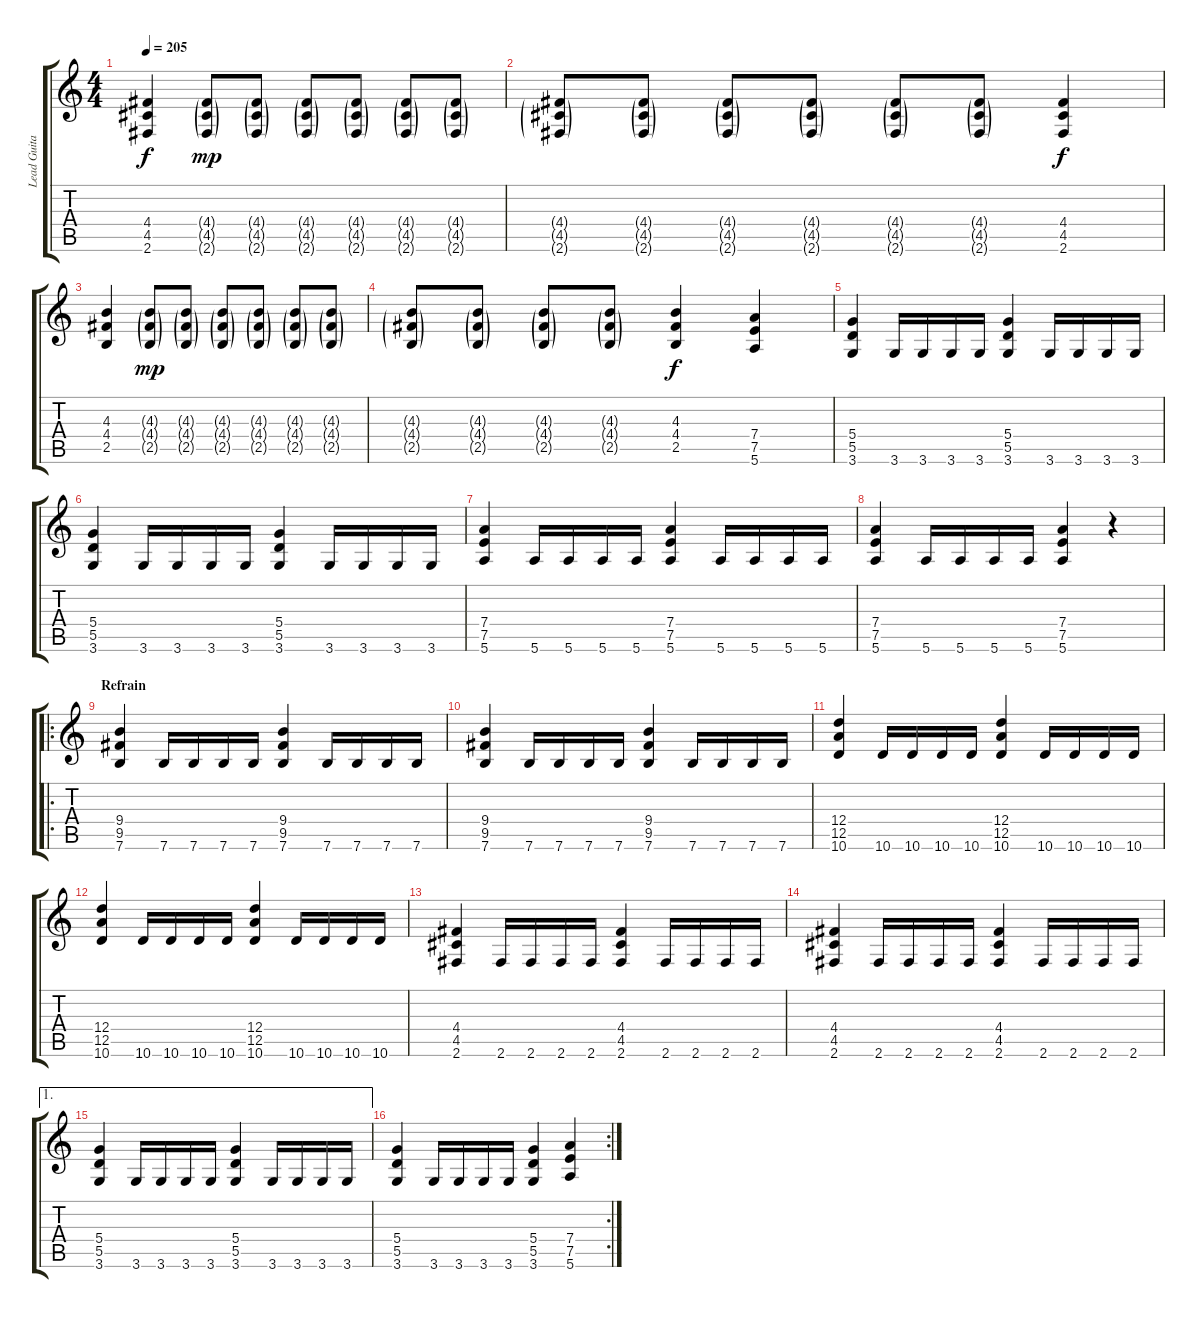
\track ("Lead Guitar" "Lead Guita") {instrument distortionguitar}
\staff {score tabs}
\tuning (E4 B3 G3 D3 A2 E2) {hide}
\ts (4 4)
\tempo 205
\clef g2
\ks c
(4.4 4.5 2.6).4{dy f} (4.4{g} 4.5{g} 2.6{g}).8{dy mp} (4.4{g} 4.5{g} 2.6{g}).8 (4.4{g} 4.5{g} 2.6{g}).8 (4.4{g} 4.5{g} 2.6{g}).8 (4.4{g} 4.5{g} 2.6{g}).8 (4.4{g} 4.5{g} 2.6{g}).8 |
(4.4{g} 4.5{g} 2.6{g}).8 (4.4{g} 4.5{g} 2.6{g}).8 (4.4{g} 4.5{g} 2.6{g}).8 (4.4{g} 4.5{g} 2.6{g}).8 (4.4{g} 4.5{g} 2.6{g}).8 (4.4{g} 4.5{g} 2.6{g}).8 (4.4 4.5 2.6).4{dy f} |
(4.3 4.4 2.5).4 (4.3{g} 4.4{g} 2.5{g}).8{dy mp} (4.3{g} 4.4{g} 2.5{g}).8 (4.3{g} 4.4{g} 2.5{g}).8 (4.3{g} 4.4{g} 2.5{g}).8 (4.3{g} 4.4{g} 2.5{g}).8 (4.3{g} 4.4{g} 2.5{g}).8 |
(4.3{g} 4.4{g} 2.5{g}).8 (4.3{g} 4.4{g} 2.5{g}).8 (4.3{g} 4.4{g} 2.5{g}).8 (4.3{g} 4.4{g} 2.5{g}).8 (4.3 4.4 2.5).4{dy f} (7.4 7.5 5.6).4 |
(5.4 5.5 3.6).4 3.6.16 3.6.16 3.6.16 3.6.16 (5.4 5.5 3.6).4 3.6.16 3.6.16 3.6.16 3.6.16 |
(5.4 5.5 3.6).4 3.6.16 3.6.16 3.6.16 3.6.16 (5.4 5.5 3.6).4 3.6.16 3.6.16 3.6.16 3.6.16 |
(7.4 7.5 5.6).4 5.6.16 5.6.16 5.6.16 5.6.16 (7.4 7.5 5.6).4 5.6.16 5.6.16 5.6.16 5.6.16 |
(7.4 7.5 5.6).4 5.6.16 5.6.16 5.6.16 5.6.16 (7.4 7.5 5.6).4 r.4 |
\ro
\section ("" "Refrain")
(9.4 9.5 7.6).4 7.6.16 7.6.16 7.6.16 7.6.16 (9.4 9.5 7.6).4 7.6.16 7.6.16 7.6.16 7.6.16 |
(9.4 9.5 7.6).4 7.6.16 7.6.16 7.6.16 7.6.16 (9.4 9.5 7.6).4 7.6.16 7.6.16 7.6.16 7.6.16 |
(12.4 12.5 10.6).4 10.6.16 10.6.16 10.6.16 10.6.16 (12.4 12.5 10.6).4 10.6.16 10.6.16 10.6.16 10.6.16 |
(12.4 12.5 10.6).4 10.6.16 10.6.16 10.6.16 10.6.16 (12.4 12.5 10.6).4 10.6.16 10.6.16 10.6.16 10.6.16 |
(4.4 4.5 2.6).4 2.6.16 2.6.16 2.6.16 2.6.16 (4.4 4.5 2.6).4 2.6.16 2.6.16 2.6.16 2.6.16 |
(4.4 4.5 2.6).4 2.6.16 2.6.16 2.6.16 2.6.16 (4.4 4.5 2.6).4 2.6.16 2.6.16 2.6.16 2.6.16 |
\ae 1
(5.4 5.5 3.6).4 3.6.16 3.6.16 3.6.16 3.6.16 (5.4 5.5 3.6).4 3.6.16 3.6.16 3.6.16 3.6.16 |
\rc 2
(5.4 5.5 3.6).4 3.6.16 3.6.16 3.6.16 3.6.16 (5.4 5.5 3.6).4 (7.4 7.5 5.6).4
